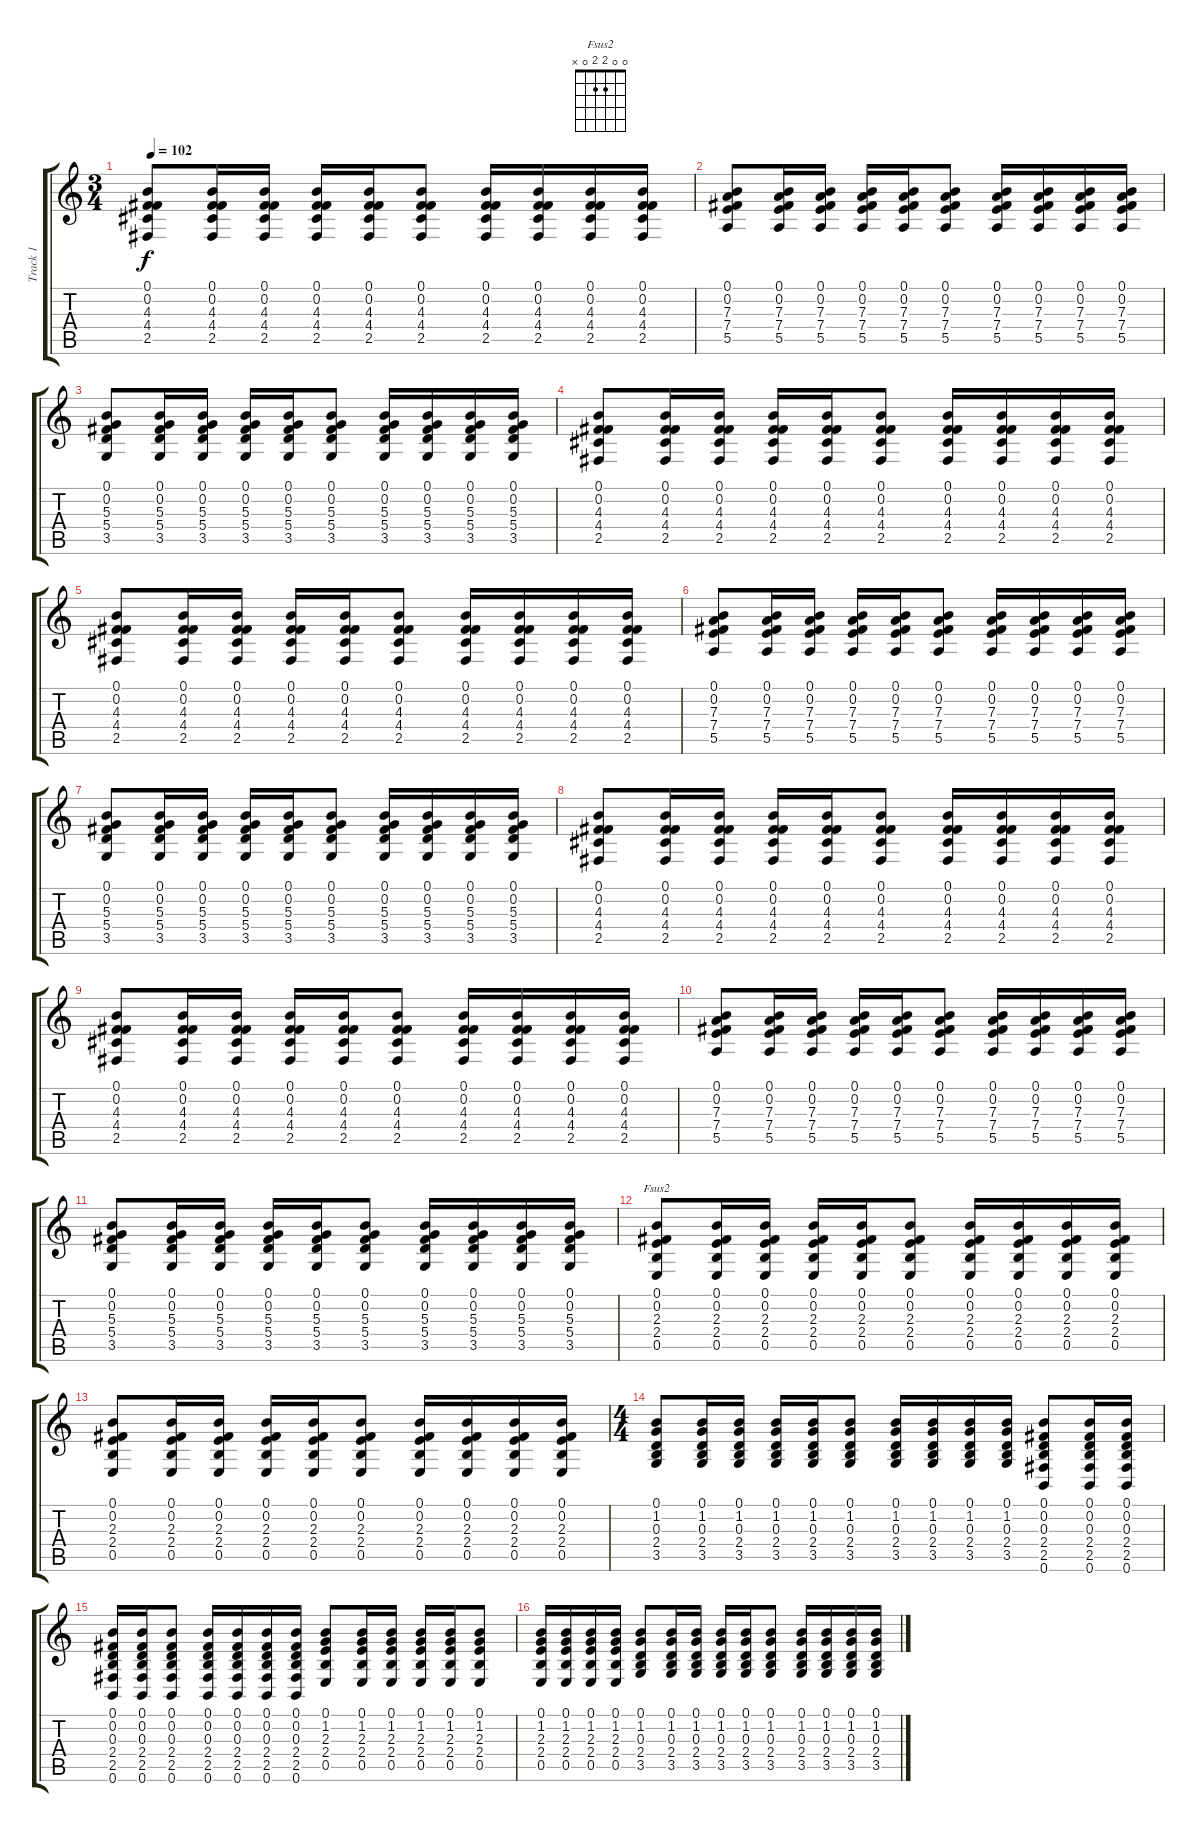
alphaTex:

\track ("Track 1" "Track 1") {instrument acousticguitarnylon}
\staff {score tabs}
\tuning (B3 Gb3 D3 A2 E2 B1) {hide}
\chord ("Fsus2" 0 0 2 2 0 x)
\ts (3 4)
\tempo 102
\clef g2
\ks c
(0.1 0.2 4.3 4.4 2.5).8{dy f} (0.1 0.2 4.3 4.4 2.5).16 (0.1 0.2 4.3 4.4 2.5).16 (0.1 0.2 4.3 4.4 2.5).16 (0.1 0.2 4.3 4.4 2.5).16 (0.1 0.2 4.3 4.4 2.5).8 (0.1 0.2 4.3 4.4 2.5).16 (0.1 0.2 4.3 4.4 2.5).16 (0.1 0.2 4.3 4.4 2.5).16 (0.1 0.2 4.3 4.4 2.5).16 |
(0.1 0.2 7.3 7.4 5.5).8 (0.1 0.2 7.3 7.4 5.5).16 (0.1 0.2 7.3 7.4 5.5).16 (0.1 0.2 7.3 7.4 5.5).16 (0.1 0.2 7.3 7.4 5.5).16 (0.1 0.2 7.3 7.4 5.5).8 (0.1 0.2 7.3 7.4 5.5).16 (0.1 0.2 7.3 7.4 5.5).16 (0.1 0.2 7.3 7.4 5.5).16 (0.1 0.2 7.3 7.4 5.5).16 |
(0.1 0.2 5.3 5.4 3.5).8 (0.1 0.2 5.3 5.4 3.5).16 (0.1 0.2 5.3 5.4 3.5).16 (0.1 0.2 5.3 5.4 3.5).16 (0.1 0.2 5.3 5.4 3.5).16 (0.1 0.2 5.3 5.4 3.5).8 (0.1 0.2 5.3 5.4 3.5).16 (0.1 0.2 5.3 5.4 3.5).16 (0.1 0.2 5.3 5.4 3.5).16 (0.1 0.2 5.3 5.4 3.5).16 |
(0.1 0.2 4.3 4.4 2.5).8 (0.1 0.2 4.3 4.4 2.5).16 (0.1 0.2 4.3 4.4 2.5).16 (0.1 0.2 4.3 4.4 2.5).16 (0.1 0.2 4.3 4.4 2.5).16 (0.1 0.2 4.3 4.4 2.5).8 (0.1 0.2 4.3 4.4 2.5).16 (0.1 0.2 4.3 4.4 2.5).16 (0.1 0.2 4.3 4.4 2.5).16 (0.1 0.2 4.3 4.4 2.5).16 |
(0.1 0.2 4.3 4.4 2.5).8 (0.1 0.2 4.3 4.4 2.5).16 (0.1 0.2 4.3 4.4 2.5).16 (0.1 0.2 4.3 4.4 2.5).16 (0.1 0.2 4.3 4.4 2.5).16 (0.1 0.2 4.3 4.4 2.5).8 (0.1 0.2 4.3 4.4 2.5).16 (0.1 0.2 4.3 4.4 2.5).16 (0.1 0.2 4.3 4.4 2.5).16 (0.1 0.2 4.3 4.4 2.5).16 |
(0.1 0.2 7.3 7.4 5.5).8 (0.1 0.2 7.3 7.4 5.5).16 (0.1 0.2 7.3 7.4 5.5).16 (0.1 0.2 7.3 7.4 5.5).16 (0.1 0.2 7.3 7.4 5.5).16 (0.1 0.2 7.3 7.4 5.5).8 (0.1 0.2 7.3 7.4 5.5).16 (0.1 0.2 7.3 7.4 5.5).16 (0.1 0.2 7.3 7.4 5.5).16 (0.1 0.2 7.3 7.4 5.5).16 |
(0.1 0.2 5.3 5.4 3.5).8 (0.1 0.2 5.3 5.4 3.5).16 (0.1 0.2 5.3 5.4 3.5).16 (0.1 0.2 5.3 5.4 3.5).16 (0.1 0.2 5.3 5.4 3.5).16 (0.1 0.2 5.3 5.4 3.5).8 (0.1 0.2 5.3 5.4 3.5).16 (0.1 0.2 5.3 5.4 3.5).16 (0.1 0.2 5.3 5.4 3.5).16 (0.1 0.2 5.3 5.4 3.5).16 |
(0.1 0.2 4.3 4.4 2.5).8 (0.1 0.2 4.3 4.4 2.5).16 (0.1 0.2 4.3 4.4 2.5).16 (0.1 0.2 4.3 4.4 2.5).16 (0.1 0.2 4.3 4.4 2.5).16 (0.1 0.2 4.3 4.4 2.5).8 (0.1 0.2 4.3 4.4 2.5).16 (0.1 0.2 4.3 4.4 2.5).16 (0.1 0.2 4.3 4.4 2.5).16 (0.1 0.2 4.3 4.4 2.5).16 |
(0.1 0.2 4.3 4.4 2.5).8 (0.1 0.2 4.3 4.4 2.5).16 (0.1 0.2 4.3 4.4 2.5).16 (0.1 0.2 4.3 4.4 2.5).16 (0.1 0.2 4.3 4.4 2.5).16 (0.1 0.2 4.3 4.4 2.5).8 (0.1 0.2 4.3 4.4 2.5).16 (0.1 0.2 4.3 4.4 2.5).16 (0.1 0.2 4.3 4.4 2.5).16 (0.1 0.2 4.3 4.4 2.5).16 |
(0.1 0.2 7.3 7.4 5.5).8 (0.1 0.2 7.3 7.4 5.5).16 (0.1 0.2 7.3 7.4 5.5).16 (0.1 0.2 7.3 7.4 5.5).16 (0.1 0.2 7.3 7.4 5.5).16 (0.1 0.2 7.3 7.4 5.5).8 (0.1 0.2 7.3 7.4 5.5).16 (0.1 0.2 7.3 7.4 5.5).16 (0.1 0.2 7.3 7.4 5.5).16 (0.1 0.2 7.3 7.4 5.5).16 |
(0.1 0.2 5.3 5.4 3.5).8 (0.1 0.2 5.3 5.4 3.5).16 (0.1 0.2 5.3 5.4 3.5).16 (0.1 0.2 5.3 5.4 3.5).16 (0.1 0.2 5.3 5.4 3.5).16 (0.1 0.2 5.3 5.4 3.5).8 (0.1 0.2 5.3 5.4 3.5).16 (0.1 0.2 5.3 5.4 3.5).16 (0.1 0.2 5.3 5.4 3.5).16 (0.1 0.2 5.3 5.4 3.5).16 |
(0.1 0.2 2.3 2.4 0.5).8{ch "Fsus2"} (0.1 0.2 2.3 2.4 0.5).16 (0.1 0.2 2.3 2.4 0.5).16 (0.1 0.2 2.3 2.4 0.5).16 (0.1 0.2 2.3 2.4 0.5).16 (0.1 0.2 2.3 2.4 0.5).8 (0.1 0.2 2.3 2.4 0.5).16 (0.1 0.2 2.3 2.4 0.5).16 (0.1 0.2 2.3 2.4 0.5).16 (0.1 0.2 2.3 2.4 0.5).16 |
(0.1 0.2 2.3 2.4 0.5).8 (0.1 0.2 2.3 2.4 0.5).16 (0.1 0.2 2.3 2.4 0.5).16 (0.1 0.2 2.3 2.4 0.5).16 (0.1 0.2 2.3 2.4 0.5).16 (0.1 0.2 2.3 2.4 0.5).8 (0.1 0.2 2.3 2.4 0.5).16 (0.1 0.2 2.3 2.4 0.5).16 (0.1 0.2 2.3 2.4 0.5).16 (0.1 0.2 2.3 2.4 0.5).16 |
\ts (4 4)
(0.1 1.2 0.3 2.4 3.5).8 (0.1 1.2 0.3 2.4 3.5).16 (0.1 1.2 0.3 2.4 3.5).16 (0.1 1.2 0.3 2.4 3.5).16 (0.1 1.2 0.3 2.4 3.5).16 (0.1 1.2 0.3 2.4 3.5).8 (0.1 1.2 0.3 2.4 3.5).16 (0.1 1.2 0.3 2.4 3.5).16 (0.1 1.2 0.3 2.4 3.5).16 (0.1 1.2 0.3 2.4 3.5).16 (0.1 0.2 0.3 2.4 2.5 0.6).8 (0.1 0.2 0.3 2.4 2.5 0.6).16 (0.1 0.2 0.3 2.4 2.5 0.6).16 |
(0.1 0.2 0.3 2.4 2.5 0.6).16 (0.1 0.2 0.3 2.4 2.5 0.6).16 (0.1 0.2 0.3 2.4 2.5 0.6).8 (0.1 0.2 0.3 2.4 2.5 0.6).16 (0.1 0.2 0.3 2.4 2.5 0.6).16 (0.1 0.2 0.3 2.4 2.5 0.6).16 (0.1 0.2 0.3 2.4 2.5 0.6).16 (0.1 1.2 2.3 2.4 0.5).8 (0.1 1.2 2.3 2.4 0.5).16 (0.1 1.2 2.3 2.4 0.5).16 (0.1 1.2 2.3 2.4 0.5).16 (0.1 1.2 2.3 2.4 0.5).16 (0.1 1.2 2.3 2.4 0.5).8 |
(0.1 1.2 2.3 2.4 0.5).16 (0.1 1.2 2.3 2.4 0.5).16 (0.1 1.2 2.3 2.4 0.5).16 (0.1 1.2 2.3 2.4 0.5).16 (0.1 1.2 0.3 2.4 3.5).8 (0.1 1.2 0.3 2.4 3.5).16 (0.1 1.2 0.3 2.4 3.5).16 (0.1 1.2 0.3 2.4 3.5).16 (0.1 1.2 0.3 2.4 3.5).16 (0.1 1.2 0.3 2.4 3.5).8 (0.1 1.2 0.3 2.4 3.5).16 (0.1 1.2 0.3 2.4 3.5).16 (0.1 1.2 0.3 2.4 3.5).16 (0.1 1.2 0.3 2.4 3.5).16
